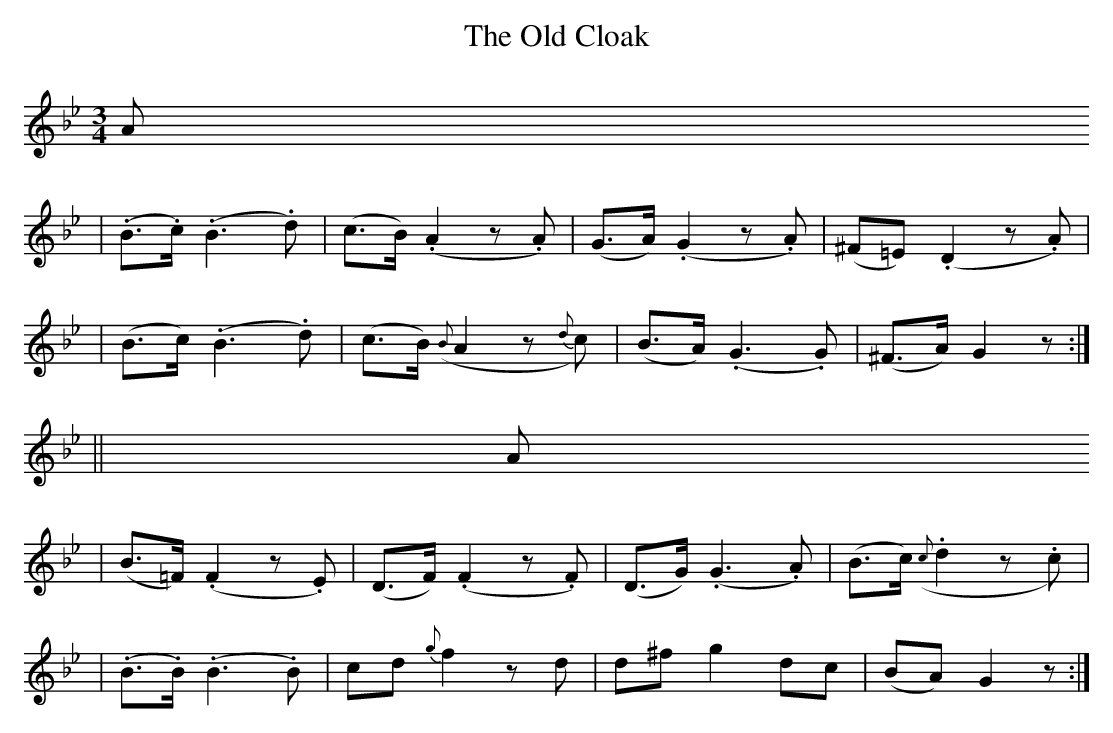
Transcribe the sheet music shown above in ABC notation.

X:1
T: The Old Cloak
M: 3/4
L: 1/8
K: Gm
A
| (.B>.c) (.B3 .d) | (c>B) (.A2 z.A) | (G>A) (.G2 z.A) | (^F=E) (.D2 z.A) |
| (B>c) (.B3 .d) | (c>B) ({B}A2 z{d}c) | (B>A) (.G3 .G) | (^F>A) G2 z :|
|| A
| (B>=F) (.F2 z.E) | (D>F) (.F2 z.F) | (D>G) (.G3 .A) | (B>c) ({c}.d2 z.c) |
| (.B>.B) (.B3 .B) | cd ">"{g}f2 zd | d^f ">"g2 dc | (BA) G2 z :|
